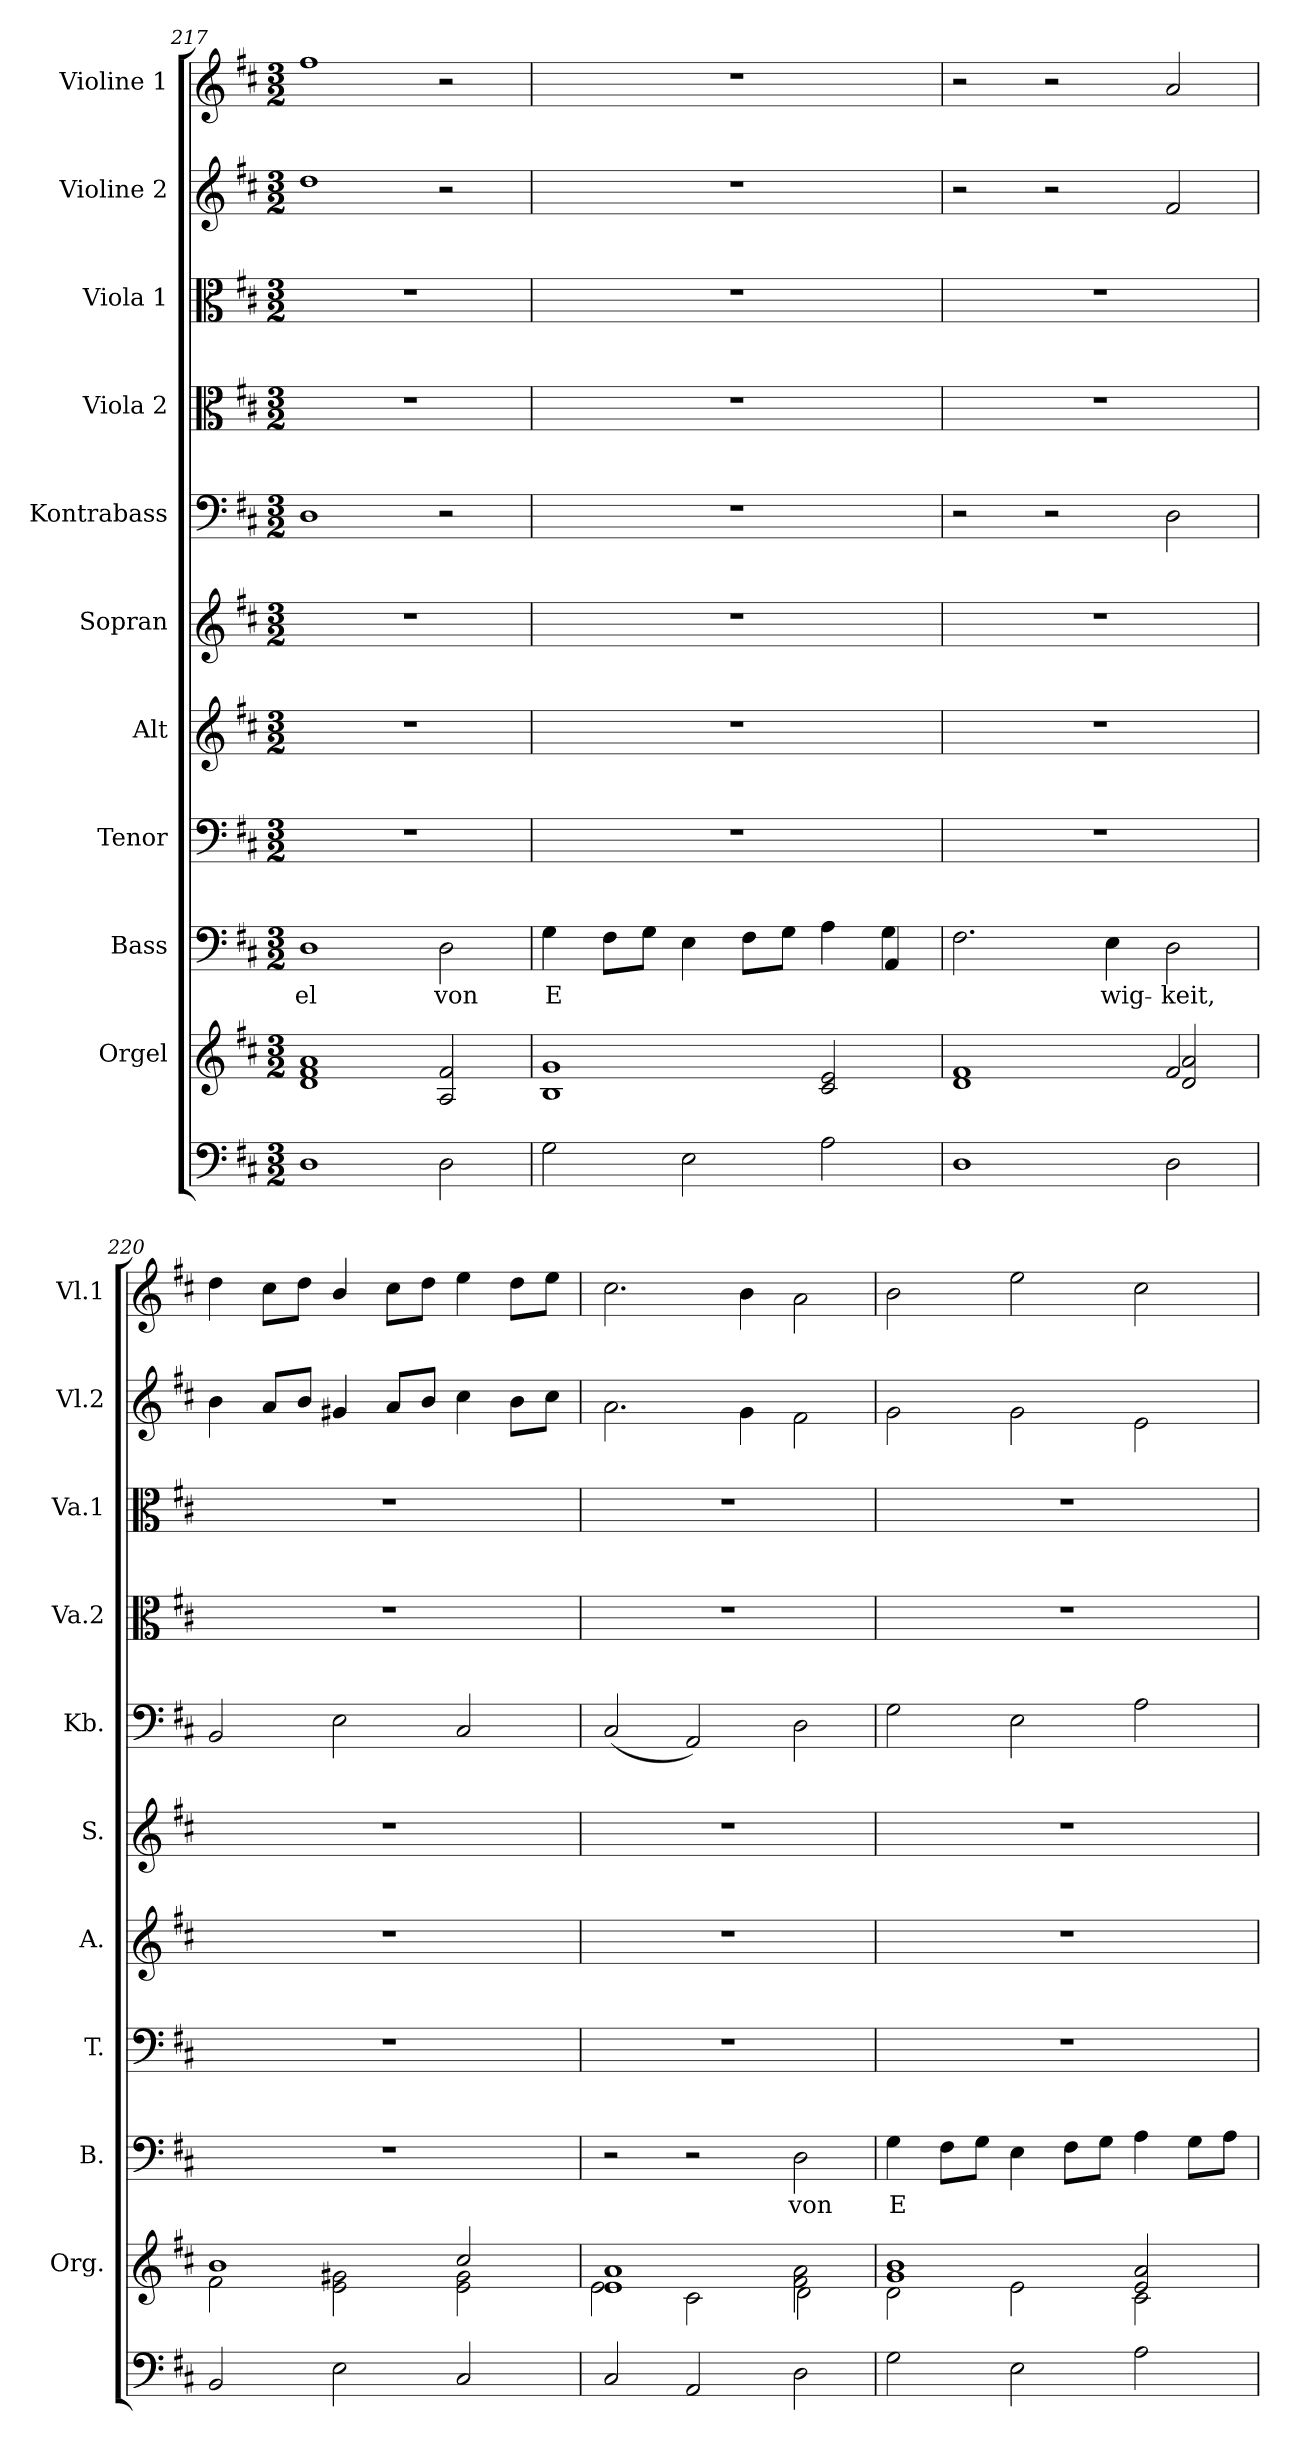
**kern	**kern	**kern	**text	**kern	**kern	**kern	**kern	**kern	**kern	**kern	**kern
*part11	*part10	*part9	*part9	*part8	*part7	*part6	*part5	*part4	*part3	*part2	*part1
*staff11	*staff10	*staff9	*staff9	*staff8	*staff7	*staff6	*staff5	*staff4	*staff3	*staff2	*staff1
*	*I"Orgel	*I"Bass	*	*I"Tenor	*I"Alt	*I"Sopran	*I"Kontrabass	*I"Viola 2	*I"Viola 1	*I"Violine 2	*I"Violine 1
*	*I'Org.	*I'B.	*	*I'T.	*I'A.	*I'S.	*I'Kb.	*I'Va.2	*I'Va.1	*I'Vl.2	*I'Vl.1
*clefF4	*clefG2	*clefF4	*	*clefF4	*clefG2	*clefG2	*clefF4	*clefC3	*clefC3	*clefG2	*clefG2
*k[f#c#]	*k[f#c#]	*k[f#c#]	*	*k[f#c#]	*k[f#c#]	*k[f#c#]	*k[f#c#]	*k[f#c#]	*k[f#c#]	*k[f#c#]	*k[f#c#]
*D:	*D:	*D:	*	*D:	*D:	*D:	*D:	*D:	*D:	*D:	*D:
*M3/2	*M3/2	*M3/2	*	*M3/2	*M3/2	*M3/2	*M3/2	*M3/2	*M3/2	*M3/2	*M3/2
=217	=217	=217	=217	=217	=217	=217	=217	=217	=217	=217	=217
!	!	!	!LO:LY:b	!	!	!	!	!	!	!	!
1D	1d 1f# 1a	1D	-el	1.r	1.r	1.r	1D	1.r	1.r	1dd	1ff#
!	!	!	!LO:LY:b	!	!	!	!	!	!	!	!
2D\	2A/ 2f#/	2D\	von	.	.	.	2r	.	.	2r	2r
=218	=218	=218	=218	=218	=218	=218	=218	=218	=218	=218	=218
!	!	!	!LO:LY:b	!	!	!	!	!	!	!	!
*	*	*^	*	*	*	*	*	*	*	*	*
2G\	1B 1g	4G\	1ryy	E	1.r	1.r	1.r	1.r	1.r	1.r	1.r	1.r
.	.	8F#\L	.	.	.	.	.	.	.	.	.	.
.	.	8G\J	.	.	.	.	.	.	.	.	.	.
2E\	.	4E\	.	.	.	.	.	.	.	.	.	.
.	.	8F#\L	.	.	.	.	.	.	.	.	.	.
.	.	8G\J	.	.	.	.	.	.	.	.	.	.
2A\	2c#/ 2e/	4A\	4ryy	.	.	.	.	.	.	.	.	.
.	.	4G\	4AA/	.	.	.	.	.	.	.	.	.
*	*	*v	*v	*	*	*	*	*	*	*	*	*
!!LO:PB:g=z
=219	=219	=219	=219	=219	=219	=219	=219	=219	=219	=219	=219
*	*^	*	*	*	*	*	*	*	*	*	*
1D	1d	1f#	2.F#\	.	1.r	1.r	1.r	2r	1.r	1.r	2r	2r
.	.	.	.	.	.	.	.	2r	.	.	2r	2r
!	!	!	!	!LO:LY:b	!	!	!	!	!	!	!	!
.	.	.	4E\	wig-	.	.	.	.	.	.	.	.
!	!	!	!	!LO:LY:b	!	!	!	!	!	!	!	!
2D\	2f#/	2d/ 2a/	2D\	-keit,	.	.	.	2D\	.	.	2f#/	2a/
=220	=220	=220	=220	=220	=220	=220	=220	=220	=220	=220	=220	=220
2BB/	1b	2f#\	1.r	.	1.r	1.r	1.r	2BB/	1.r	1.r	4b\	4dd\
.	.	.	.	.	.	.	.	.	.	.	8a/L	8cc#\L
.	.	.	.	.	.	.	.	.	.	.	8b/J	8dd\J
2E\	.	2e\ 2g#X\	.	.	.	.	.	2E\	.	.	4g#X/	4b/
.	.	.	.	.	.	.	.	.	.	.	8a/L	8cc#\L
.	.	.	.	.	.	.	.	.	.	.	8b/J	8dd\J
2C#/	2cc#/	2e\ 2g#\	.	.	.	.	.	2C#/	.	.	4cc#\	4ee\
.	.	.	.	.	.	.	.	.	.	.	8b\L	8dd\L
.	.	.	.	.	.	.	.	.	.	.	8cc#\J	8ee\J
=221	=221	=221	=221	=221	=221	=221	=221	=221	=221	=221	=221	=221
2C#/	1e 1a	2e\	2r	.	1.r	1.r	1.r	(<2C#/	1.r	1.r	2.a\	2.cc#\
2AA/	.	2c#\	2r	.	.	.	.	2AA/)	.	.	.	.
.	.	.	.	.	.	.	.	.	.	.	4g\	4b\
!	!	!	!	!LO:LY:b	!	!	!	!	!	!	!	!
2D\	2f#\ 2a\	2d\	2D\	von	.	.	.	2D\	.	.	2f#\	2a\
=222	=222	=222	=222	=222	=222	=222	=222	=222	=222	=222	=222	=222
!	!	!	!	!LO:LY:b	!	!	!	!	!	!	!	!
2G\	1g 1b	2d\	4G\	E	1.r	1.r	1.r	2G\	1.r	1.r	2g\	2b\
.	.	.	8F#\L	.	.	.	.	.	.	.	.	.
.	.	.	8G\J	.	.	.	.	.	.	.	.	.
2E\	.	2e\	4E\	.	.	.	.	2E\	.	.	2g\	2ee\
.	.	.	8F#\L	.	.	.	.	.	.	.	.	.
.	.	.	8G\J	.	.	.	.	.	.	.	.	.
2A\	2e/ 2a/	2c#\	4A\	.	.	.	.	2A\	.	.	2e\	2cc#\
.	.	.	8G\L	.	.	.	.	.	.	.	.	.
.	.	.	8A\J	.	.	.	.	.	.	.	.	.
*	*v	*v	*	*	*	*	*	*	*	*	*	*
=	=	=	=	=	=	=	=	=	=	=	=
*-	*-	*-	*-	*-	*-	*-	*-	*-	*-	*-	*-
